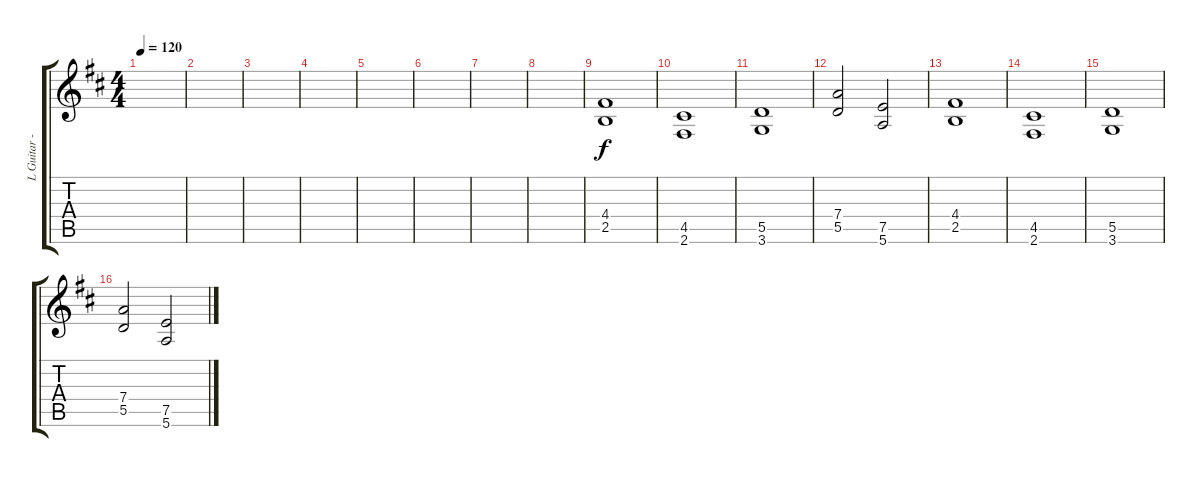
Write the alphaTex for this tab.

\track ("L Guitar - Rx" "L Guitar -") {instrument distortionguitar}
\staff {score tabs}
\tuning (E4 B3 G3 D3 A2 E2) {hide}
\ts (4 4)
\tempo 120
\clef g2
\ks d
|
|
|
|
|
|
|
|
(4.4 2.5).1 |
(4.5 2.6).1 |
(5.5 3.6).1 |
(7.4 5.5).2 (7.5 5.6).2 |
(4.4 2.5).1 |
(4.5 2.6).1 |
(5.5 3.6).1 |
(7.4 5.5).2 (7.5 5.6).2
